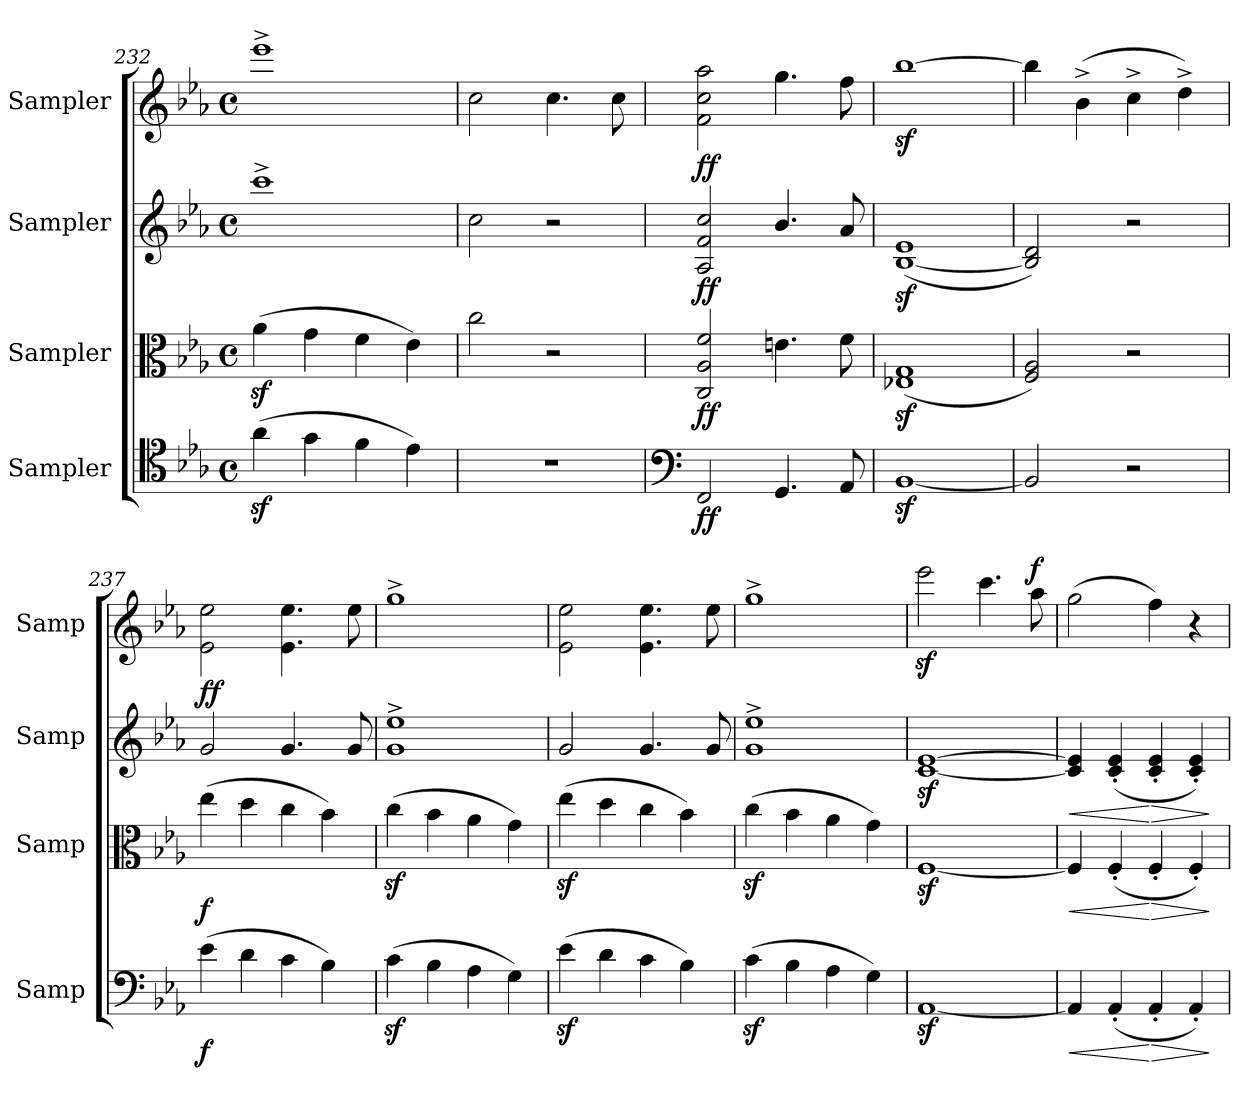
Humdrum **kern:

**kern	**dynam	**kern	**dynam	**kern	**dynam	**kern	**dynam
*part4	*part4	*part3	*part3	*part2	*part2	*part1	*part1
*staff4	*staff4	*staff3	*staff3	*staff2	*staff2	*staff1	*staff1
*I"Sampler	*	*I"Sampler	*	*I"Sampler	*	*I"Sampler	*
*I'Samp	*	*I'Samp	*	*I'Samp	*	*I'Samp	*
*clefC4	*	*clefC3	*	*clefG2	*	*clefG2	*
*k[b-e-a-]	*	*k[b-e-a-]	*	*k[b-e-a-]	*	*k[b-e-a-]	*
*M4/4	*	*M4/4	*	*M4/4	*	*M4/4	*
*met(c)	*	*met(c)	*	*met(c)	*	*met(c)	*
=232	=232	=232	=232	=232	=232	=232	=232
(4a-z<\	.	(4a-z<\	.	1ccc^	.	1eee-^	.
4g\	.	4g\	.	.	.	.	.
4f\	.	4f\	.	.	.	.	.
4e-\)	.	4e-\)	.	.	.	.	.
=233	=233	=233	=233	=233	=233	=233	=233
1r	.	2cc\	.	2cc\	.	2cc\	.
.	.	2r	.	2r	.	4.cc\	.
.	.	.	.	.	.	8cc\	.
=234	=234	=234	=234	=234	=234	=234	=234
*clefF4	*	*	*	*	*	*	*
!	!LO:DY:b	!	!LO:DY:b	!	!LO:DY:b	!	!LO:DY:b
2FF/	ff	2C/ 2A-/ 2f/	ff	2A-/ 2f/ 2cc/	ff	2f\ 2cc\ 2aa-\	ff
4.GG/	.	4.en\	.	4.b-/	.	4.gg\	.
8AA-/	.	8f\	.	8a-/	.	8ff\	.
=235	=235	=235	=235	=235	=235	=235	=235
[1BB-z<	.	(1E-Xz< 1Gz<	.	([1B-z< 1e-z<	.	[1bb-z<	.
=236	=236	=236	=236	=236	=236	=236	=236
2BB-/]	.	2F/ 2A-/)	.	2B-/] 2d/)	.	4bb-\]	.
.	.	.	.	.	.	(4b-^\	.
2r	.	2r	.	2r	.	4cc^\	.
.	.	.	.	.	.	4dd^\)	.
=237	=237	=237	=237	=237	=237	=237	=237
!	!LO:DY:b	!	!LO:DY:b	!	!LO:DY:b	!	!
!	!	!	!	!	!LO:DY:n=1:a	!	!
(4e-\	f	(4ee-\	f	2g/	f f	2e-\ 2ee-\	.
4d\	.	4dd\	.	.	.	.	.
4c\	.	4cc\	.	4.g/	.	4.e-\ 4.ee-\	.
4B-\)	.	4b-\)	.	.	.	.	.
.	.	.	.	8g/	.	8ee-\	.
!!LO:LB:g=z
=238	=238	=238	=238	=238	=238	=238	=238
(4cz<\	.	(4ccz<\	.	1g^ 1ee-^	.	1gg^	.
4B-\	.	4b-\	.	.	.	.	.
4A-\	.	4a-\	.	.	.	.	.
4G\)	.	4g\)	.	.	.	.	.
!!LO:LB:g=z
=239	=239	=239	=239	=239	=239	=239	=239
(4e-z<\	.	(4ee-z<\	.	2g/	.	2e-\ 2ee-\	.
4d\	.	4dd\	.	.	.	.	.
4c\	.	4cc\	.	4.g/	.	4.e-\ 4.ee-\	.
4B-\)	.	4b-\)	.	.	.	.	.
.	.	.	.	8g/	.	8ee-\	.
=240	=240	=240	=240	=240	=240	=240	=240
(4cz<\	.	(4ccz<\	.	1g^ 1ee-^	.	1gg^	.
4B-\	.	4b-\	.	.	.	.	.
4A-\	.	4a-\	.	.	.	.	.
4G\)	.	4g\)	.	.	.	.	.
=241	=241	=241	=241	=241	=241	=241	=241
[1AA-z<	.	[1Fz<	.	[1cz< [1e-z<	.	2eee-z<\	.
.	.	.	.	.	.	4.ccc\	.
!	!	!	!	!	!	!	!LO:DY:a
.	.	.	.	.	.	8aa-\	f
=242	=242	=242	=242	=242	=242	=242	=242
!	!LO:HP:b	!	!LO:HP:b	!	!LO:HP:b	!	!
4AA-/]	<	4F/]	<	4c/] 4e-/]	<	(2gg\	.
(4AA-'/	.	(4F'/	.	(4c/' 4e-/'	.	.	.
!	!LO:HP:n=1:b	!	!LO:HP:n=1:b	!	!LO:HP:n=1:b	!	!
4AA-'/	[ >	4F'/	[ >	4c/' 4e-/'	[ >	4ff\)	.
4AA-'/)	.	4F'/)	.	4c/' 4e-/')	.	4r	.
.	]	.	]	.	]	.	.
=	=	=	=	=	=	=	=
*-	*-	*-	*-	*-	*-	*-	*-
